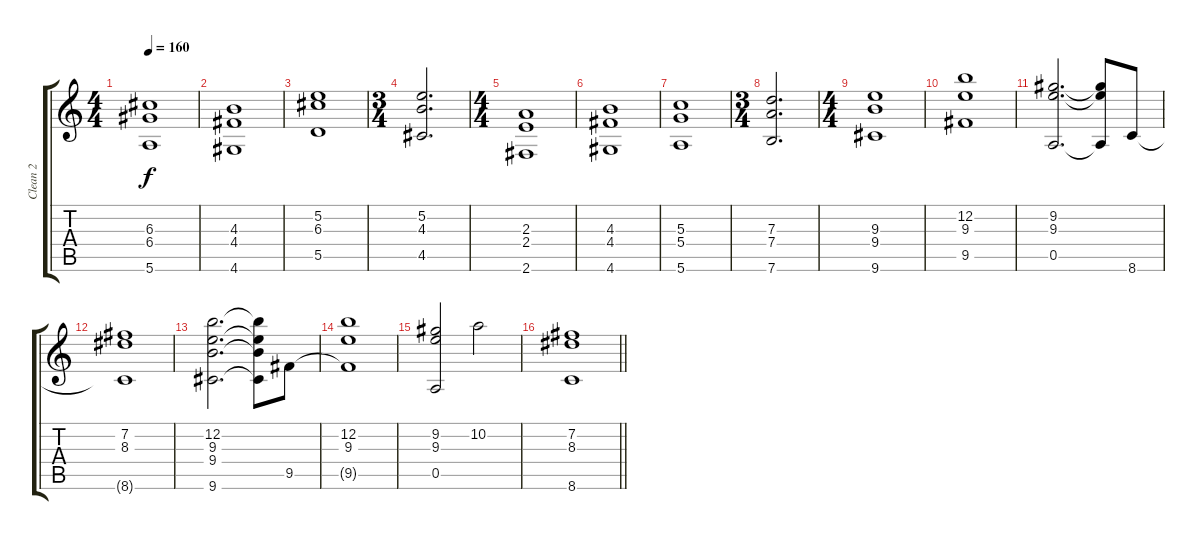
\track ("Clean 2" "Clean 2") {instrument electricguitarclean}
\staff {score tabs}
\tuning (E4 B3 G3 D3 A2 E2) {hide}
\ts (4 4)
\tempo 160
\clef g2
\ks c
(6.3 6.4 5.6).1{dy f} |
(4.3 4.4 4.6).1 |
(5.2 6.3 5.5).1 |
\ts (3 4)
(5.2 4.3 4.5).2{d} |
\ts (4 4)
(2.3 2.4 2.6).1 |
(4.3 4.4 4.6).1 |
(5.3 5.4 5.6).1 |
\ts (3 4)
(7.3 7.4 7.6).2{d} |
\ts (4 4)
(9.3 9.4 9.6).1 |
(12.2 9.3 9.5).1 |
(9.2 9.3 0.5).2{d} (9.2{t} 9.3{t} 0.5{t}).8 8.6.8 |
(7.2 8.3 8.6{t}).1 |
(12.2 9.3 9.4 9.6).2{d} (12.2{t} 9.3{t} 9.4{t} 9.6{t}).8 9.5.8 |
(12.2 9.3 9.5{t}).1 |
(9.2 9.3 0.5).2 10.2.2 |
\barLineRight lightlight
(7.2 8.3 8.6).1
